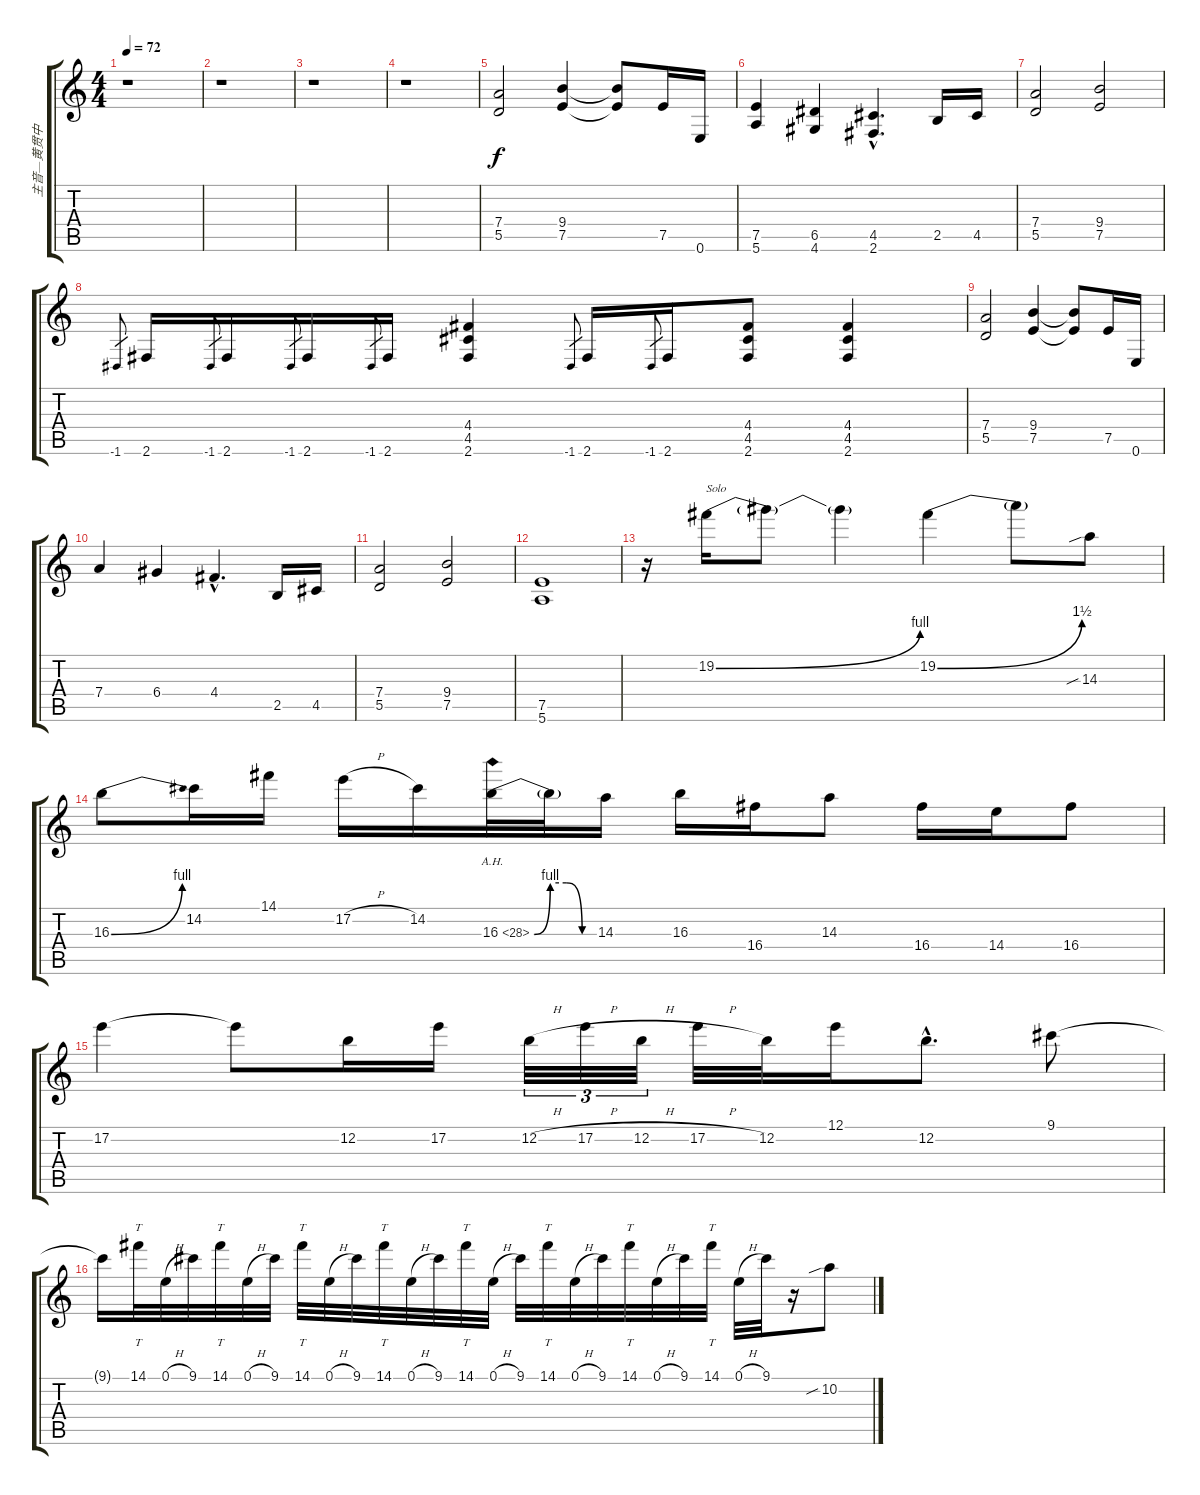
\track ("主音—黄贯中" "主音—黄贯中") {instrument overdrivenguitar}
\staff {score tabs}
\tuning (E4 B3 G3 D3 A2 E2) {hide}
\ts (4 4)
\tempo 72
\clef g2
\ks c
r.1{dy f} |
r.1 |
r.1 |
r.1 |
(7.4 5.5).2 (9.4 7.5).4 (9.4{t} 7.5{t}).8 7.5.16 0.6.16 |
(7.5 5.6).4 (6.5 4.6).4 (4.5{hac} 2.6{hac}).4{d} 2.5.16 4.5.16 |
(7.4 5.5).2 (9.4 7.5).2 |
-1.6.8{gr} 2.6.16 -1.6.8{gr} 2.6.16 -1.6.8{gr} 2.6.16 -1.6.8{gr} 2.6.16 (4.4 4.5 2.6).4 -1.6.8{gr} 2.6.16 -1.6.8{gr} 2.6.16 (4.4 4.5 2.6).8 (4.4 4.5 2.6).4 |
(7.4 5.5).2 (9.4 7.5).4 (9.4{t} 7.5{t}).8 7.5.16 0.6.16 |
7.4.4 6.4.4 4.4{hac}.4{d} 2.5.16 4.5.16 |
(7.4 5.5).2 (9.4 7.5).2 |
(7.5 5.6).1 |
r.16 19.2{be (bend 0 0 60 4)}.16{txt "Solo" volume 16} 19.2{t}.8 19.2{t}.4 19.2{be (bend 0 0 60 6)}.4 19.2{t}.8 14.3{sib}.8 |
16.3{be (bend 0 0 60 4)}.8 14.2.16 14.1.16 17.2{h}.16 14.2.16 16.3{be (custom 0 0 15 4 30 4 45 0 60 0) ah 12}.32 16.3{t}.32 14.3.16 16.3.16 16.4.16 14.3.8 16.4.16 14.4.16 16.4.8 |
17.2.4 17.2{t}.8 12.2.16 17.2.16 12.2{h}.32{tu (3 2)} 17.2{h}.32{tu (3 2)} 12.2{h}.32{tu (3 2)} 17.2{h}.32 12.2.32 12.1.16 12.2{hac}.8{d} 9.1.8 |
9.1{t}.16 14.1.32{tt} 0.1{h}.32 9.1.32 14.1.32{tt} 0.1{h}.32 9.1.32 14.1.32{tt} 0.1{h}.32 9.1.32 14.1.32{tt} 0.1{h}.32 9.1.32 14.1.32{tt} 0.1{h}.32 9.1.32 14.1.32{tt} 0.1{h}.32 9.1.32 14.1.32{tt} 0.1{h}.32 9.1.32 14.1.32{tt} 0.1{h}.32 9.1.32 r.16 10.2{sib}.8
